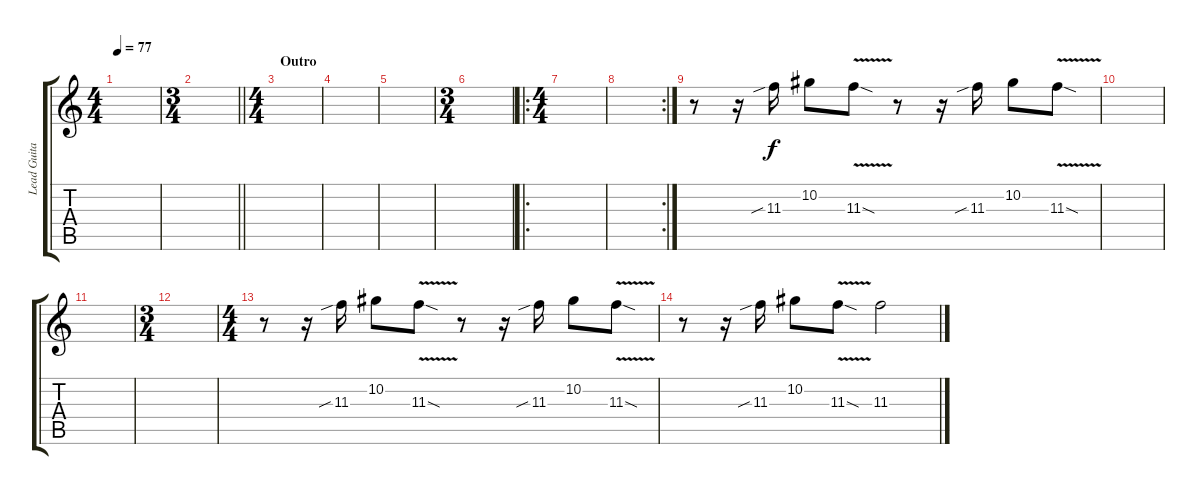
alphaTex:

\track ("Lead Guitar Backround" "Lead Guita") {instrument distortionguitar}
\staff {score tabs}
\tuning (Eb4 Bb3 Gb3 Db3 Ab2 Eb2) {hide}
\ts (4 4)
\tempo 77
\clef g2
\ks c
|
\ts (3 4)
\barLineRight lightlight
|
\ts (4 4)
\section ("" "Outro")
|
|
|
\ts (3 4)
|
\ro
\ts (4 4)
|
\rc 2
|
r.8 r.16 11.3{sib}.16 10.2.8 11.3{v sod}.8 r.8 r.16 11.3{sib}.16 10.2.8 11.3{v sod}.8 |
|
|
\ts (3 4)
|
\ts (4 4)
r.8 r.16 11.3{sib}.16 10.2.8 11.3{v sod}.8 r.8 r.16 11.3{sib}.16 10.2.8 11.3{v sod}.8 |
r.8 r.16 11.3{sib}.16 10.2.8 11.3{v sod}.8 11.3.2
